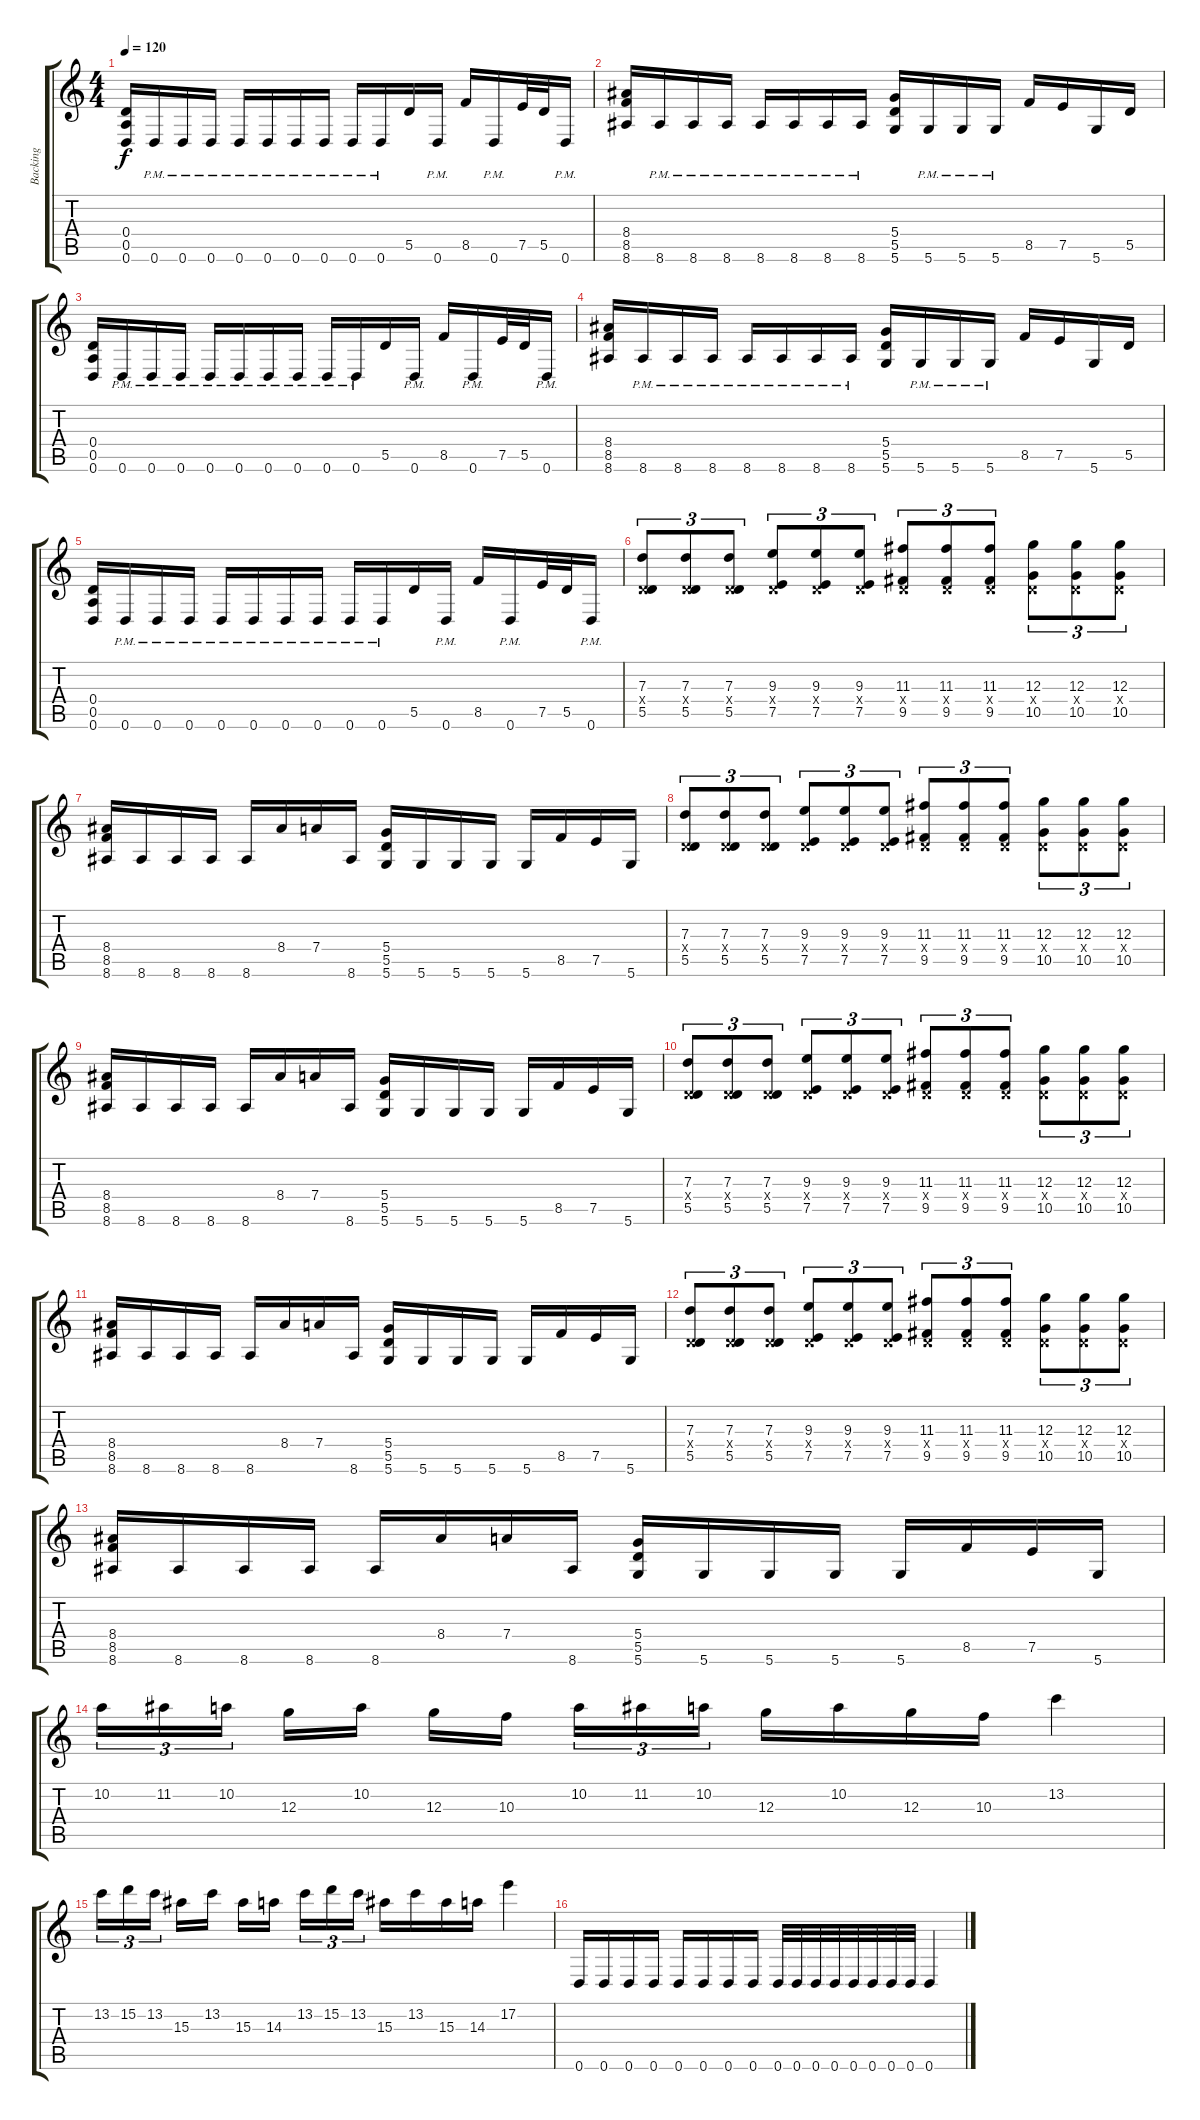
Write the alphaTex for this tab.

\track ("Backing" "Backing") {instrument distortionguitar}
\staff {score tabs}
\tuning (E4 B3 G3 D3 A2 D2) {hide}
\ts (4 4)
\tempo 120
\clef g2
\ks c
(0.4 0.5 0.6).16{dy f} 0.6{pm}.16 0.6{pm}.16 0.6{pm}.16 0.6{pm}.16 0.6{pm}.16 0.6{pm}.16 0.6{pm}.16 0.6{pm}.16 0.6{pm}.16 5.5.16 0.6{pm}.16 8.5.16 0.6{pm}.16 7.5.32 5.5.32 0.6{pm}.16 |
(8.4 8.5 8.6).16 8.6{pm}.16 8.6{pm}.16 8.6{pm}.16 8.6{pm}.16 8.6{pm}.16 8.6{pm}.16 8.6{pm}.16 (5.4 5.5 5.6).16 5.6{pm}.16 5.6{pm}.16 5.6{pm}.16 8.5.16 7.5.16 5.6.16 5.5.16 |
(0.4 0.5 0.6).16 0.6{pm}.16 0.6{pm}.16 0.6{pm}.16 0.6{pm}.16 0.6{pm}.16 0.6{pm}.16 0.6{pm}.16 0.6{pm}.16 0.6{pm}.16 5.5.16 0.6{pm}.16 8.5.16 0.6{pm}.16 7.5.32 5.5.32 0.6{pm}.16 |
(8.4 8.5 8.6).16 8.6{pm}.16 8.6{pm}.16 8.6{pm}.16 8.6{pm}.16 8.6{pm}.16 8.6{pm}.16 8.6{pm}.16 (5.4 5.5 5.6).16 5.6{pm}.16 5.6{pm}.16 5.6{pm}.16 8.5.16 7.5.16 5.6.16 5.5.16 |
(0.4 0.5 0.6).16 0.6{pm}.16 0.6{pm}.16 0.6{pm}.16 0.6{pm}.16 0.6{pm}.16 0.6{pm}.16 0.6{pm}.16 0.6{pm}.16 0.6{pm}.16 5.5.16 0.6{pm}.16 8.5.16 0.6{pm}.16 7.5.32 5.5.32 0.6{pm}.16 |
(7.3 0.4{x} 5.5).8{tu (3 2)} (7.3 0.4{x} 5.5).8{tu (3 2)} (7.3 0.4{x} 5.5).8{tu (3 2)} (9.3 0.4{x} 7.5).8{tu (3 2)} (9.3 0.4{x} 7.5).8{tu (3 2)} (9.3 0.4{x} 7.5).8{tu (3 2)} (11.3 0.4{x} 9.5).8{tu (3 2)} (11.3 0.4{x} 9.5).8{tu (3 2)} (11.3 0.4{x} 9.5).8{tu (3 2)} (12.3 0.4{x} 10.5).8{tu (3 2)} (12.3 0.4{x} 10.5).8{tu (3 2)} (12.3 0.4{x} 10.5).8{tu (3 2)} |
(8.4 8.5 8.6).16 8.6.16 8.6.16 8.6.16 8.6.16 8.4.16 7.4.16 8.6.16 (5.4 5.5 5.6).16 5.6.16 5.6.16 5.6.16 5.6.16 8.5.16 7.5.16 5.6.16 |
(7.3 0.4{x} 5.5).8{tu (3 2)} (7.3 0.4{x} 5.5).8{tu (3 2)} (7.3 0.4{x} 5.5).8{tu (3 2)} (9.3 0.4{x} 7.5).8{tu (3 2)} (9.3 0.4{x} 7.5).8{tu (3 2)} (9.3 0.4{x} 7.5).8{tu (3 2)} (11.3 0.4{x} 9.5).8{tu (3 2)} (11.3 0.4{x} 9.5).8{tu (3 2)} (11.3 0.4{x} 9.5).8{tu (3 2)} (12.3 0.4{x} 10.5).8{tu (3 2)} (12.3 0.4{x} 10.5).8{tu (3 2)} (12.3 0.4{x} 10.5).8{tu (3 2)} |
(8.4 8.5 8.6).16 8.6.16 8.6.16 8.6.16 8.6.16 8.4.16 7.4.16 8.6.16 (5.4 5.5 5.6).16 5.6.16 5.6.16 5.6.16 5.6.16 8.5.16 7.5.16 5.6.16 |
(7.3 0.4{x} 5.5).8{tu (3 2)} (7.3 0.4{x} 5.5).8{tu (3 2)} (7.3 0.4{x} 5.5).8{tu (3 2)} (9.3 0.4{x} 7.5).8{tu (3 2)} (9.3 0.4{x} 7.5).8{tu (3 2)} (9.3 0.4{x} 7.5).8{tu (3 2)} (11.3 0.4{x} 9.5).8{tu (3 2)} (11.3 0.4{x} 9.5).8{tu (3 2)} (11.3 0.4{x} 9.5).8{tu (3 2)} (12.3 0.4{x} 10.5).8{tu (3 2)} (12.3 0.4{x} 10.5).8{tu (3 2)} (12.3 0.4{x} 10.5).8{tu (3 2)} |
(8.4 8.5 8.6).16 8.6.16 8.6.16 8.6.16 8.6.16 8.4.16 7.4.16 8.6.16 (5.4 5.5 5.6).16 5.6.16 5.6.16 5.6.16 5.6.16 8.5.16 7.5.16 5.6.16 |
(7.3 0.4{x} 5.5).8{tu (3 2)} (7.3 0.4{x} 5.5).8{tu (3 2)} (7.3 0.4{x} 5.5).8{tu (3 2)} (9.3 0.4{x} 7.5).8{tu (3 2)} (9.3 0.4{x} 7.5).8{tu (3 2)} (9.3 0.4{x} 7.5).8{tu (3 2)} (11.3 0.4{x} 9.5).8{tu (3 2)} (11.3 0.4{x} 9.5).8{tu (3 2)} (11.3 0.4{x} 9.5).8{tu (3 2)} (12.3 0.4{x} 10.5).8{tu (3 2)} (12.3 0.4{x} 10.5).8{tu (3 2)} (12.3 0.4{x} 10.5).8{tu (3 2)} |
(8.4 8.5 8.6).16 8.6.16 8.6.16 8.6.16 8.6.16 8.4.16 7.4.16 8.6.16 (5.4 5.5 5.6).16 5.6.16 5.6.16 5.6.16 5.6.16 8.5.16 7.5.16 5.6.16 |
10.2.16{tu (3 2)} 11.2.16{tu (3 2)} 10.2.16{tu (3 2) beam splitsecondary} 12.3.16 10.2.16 12.3.16 10.3.16{beam splitsecondary} 10.2.16{tu (3 2)} 11.2.16{tu (3 2)} 10.2.16{tu (3 2)} 12.3.16 10.2.16 12.3.16 10.3.16 13.2.4 |
13.2.16{tu (3 2)} 15.2.16{tu (3 2)} 13.2.16{tu (3 2) beam splitsecondary} 15.3.16 13.2.16 15.3.16 14.3.16{beam splitsecondary} 13.2.16{tu (3 2)} 15.2.16{tu (3 2)} 13.2.16{tu (3 2)} 15.3.16 13.2.16 15.3.16 14.3.16 17.2.4 |
0.6.16 0.6.16 0.6.16 0.6.16 0.6.16 0.6.16 0.6.16 0.6.16 0.6.32 0.6.32 0.6.32 0.6.32 0.6.32 0.6.32 0.6.32 0.6.32 0.6.4
